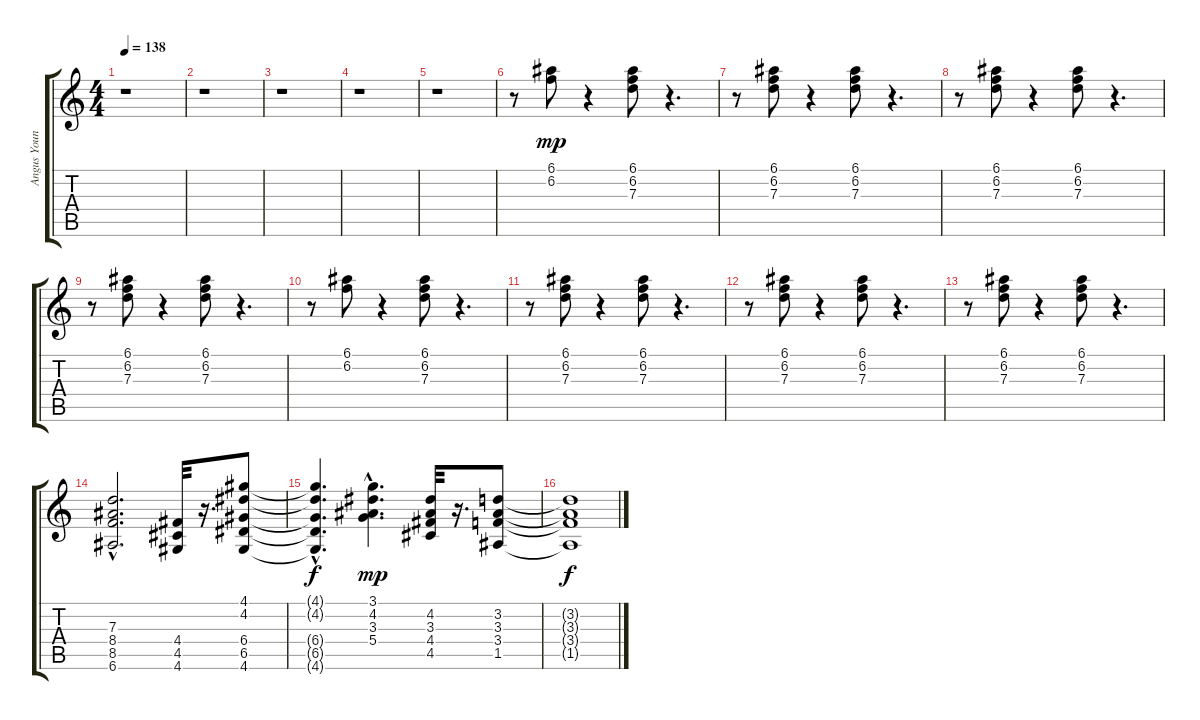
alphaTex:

\track ("Angus Young" "Angus Youn") {instrument distortionguitar}
\staff {score tabs}
\tuning (E4 B3 G3 D3 A2 E2) {hide}
\ts (4 4)
\tempo 138
\clef g2
\ks c
r.1{dy f} |
r.1 |
r.1 |
r.1 |
r.1 |
r.8 (6.1 6.2).8{dy mp} r.4 (6.1 6.2 7.3).8 r.4{d} |
r.8 (6.1 6.2 7.3).8 r.4 (6.1 6.2 7.3).8 r.4{d} |
r.8 (6.1 6.2 7.3).8 r.4 (6.1 6.2 7.3).8 r.4{d} |
r.8 (6.1 6.2 7.3).8 r.4 (6.1 6.2 7.3).8 r.4{d} |
r.8 (6.1 6.2).8 r.4 (6.1 6.2 7.3).8 r.4{d} |
r.8 (6.1 6.2 7.3).8 r.4 (6.1 6.2 7.3).8 r.4{d} |
r.8 (6.1 6.2 7.3).8 r.4 (6.1 6.2 7.3).8 r.4{d} |
r.8 (6.1 6.2 7.3).8 r.4 (6.1 6.2 7.3).8 r.4{d} |
(7.3{hac} 8.4{hac} 8.5{hac} 6.6{hac}).2{d} (4.4 4.5 4.6).32 r.16{d} (4.1 4.2 6.4 6.5 4.6).8 |
(4.1{hac t} 4.2{hac t} 6.4{hac t} 6.5{hac t} 4.6{hac t}).4{d dy f} (3.1{hac} 4.2{hac} 3.3{hac} 5.4{hac}).4{d dy mp} (4.2 3.3 4.4 4.5).32 r.16{d} (3.2 3.3 3.4 1.5).8 |
(3.2{t} 3.3{t} 3.4{t} 1.5{t}).1{dy f}
